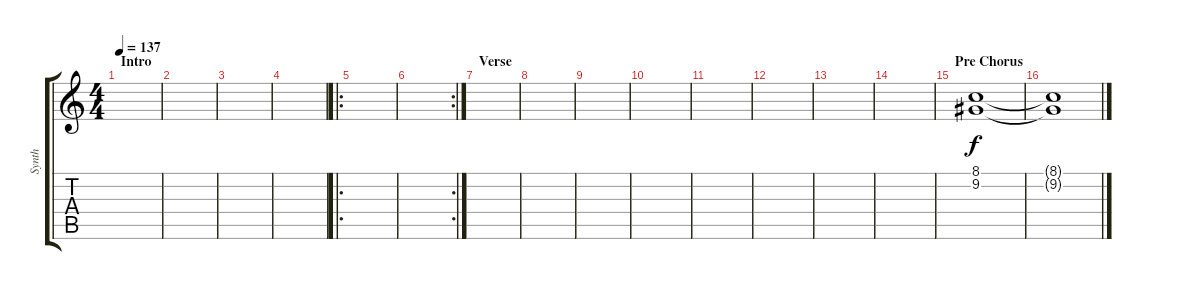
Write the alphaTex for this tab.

\track ("Synth" "Synth") {instrument tremolostrings}
\staff {score tabs}
\tuning (E4 B3 G3 D3 A2 E2) {hide}
\ts (4 4)
\section ("" "Intro")
\tempo 137
\clef g2
\ks c
|
|
|
|
\ro
|
\rc 2
|
\section ("" "Verse")
|
|
|
|
|
|
|
|
\section ("" "Pre Chorus")
(8.1 9.2).1 |
(8.1{t} 9.2{t}).1
